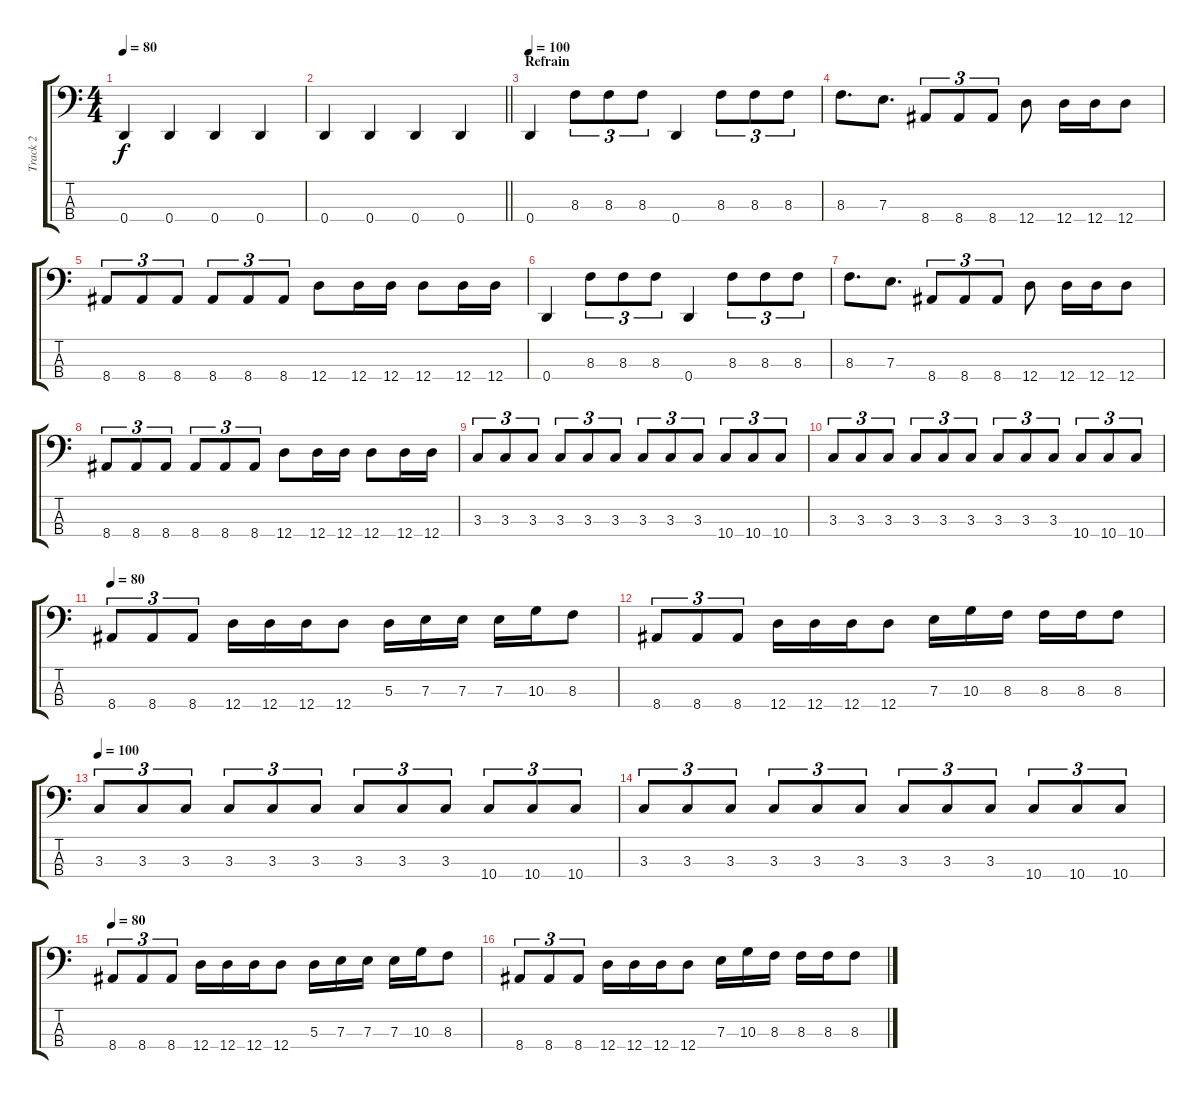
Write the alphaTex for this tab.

\track ("Track 2" "Track 2") {instrument electricbassfinger}
\staff {score tabs}
\tuning (G2 D2 A1 D1) {hide}
\ts (4 4)
\tempo 80
\clef f4
\ks c
0.4.4{dy f} 0.4.4 0.4.4 0.4.4 |
\barLineRight lightlight
0.4.4 0.4.4 0.4.4 0.4.4 |
\section ("" "Refrain")
\tempo 100
0.4.4 8.3.8{tu (3 2)} 8.3.8{tu (3 2)} 8.3.8{tu (3 2)} 0.4.4 8.3.8{tu (3 2)} 8.3.8{tu (3 2)} 8.3.8{tu (3 2)} |
8.3.8{d} 7.3.8{d} 8.4.8{tu (3 2)} 8.4.8{tu (3 2)} 8.4.8{tu (3 2)} 12.4.8 12.4.16 12.4.16 12.4.8 |
8.4.8{tu (3 2)} 8.4.8{tu (3 2)} 8.4.8{tu (3 2)} 8.4.8{tu (3 2)} 8.4.8{tu (3 2)} 8.4.8{tu (3 2)} 12.4.8 12.4.16 12.4.16 12.4.8 12.4.16 12.4.16 |
0.4.4 8.3.8{tu (3 2)} 8.3.8{tu (3 2)} 8.3.8{tu (3 2)} 0.4.4 8.3.8{tu (3 2)} 8.3.8{tu (3 2)} 8.3.8{tu (3 2)} |
8.3.8{d} 7.3.8{d} 8.4.8{tu (3 2)} 8.4.8{tu (3 2)} 8.4.8{tu (3 2)} 12.4.8 12.4.16 12.4.16 12.4.8 |
8.4.8{tu (3 2)} 8.4.8{tu (3 2)} 8.4.8{tu (3 2)} 8.4.8{tu (3 2)} 8.4.8{tu (3 2)} 8.4.8{tu (3 2)} 12.4.8 12.4.16 12.4.16 12.4.8 12.4.16 12.4.16 |
3.3.8{tu (3 2)} 3.3.8{tu (3 2)} 3.3.8{tu (3 2)} 3.3.8{tu (3 2)} 3.3.8{tu (3 2)} 3.3.8{tu (3 2)} 3.3.8{tu (3 2)} 3.3.8{tu (3 2)} 3.3.8{tu (3 2)} 10.4.8{tu (3 2)} 10.4.8{tu (3 2)} 10.4.8{tu (3 2)} |
3.3.8{tu (3 2)} 3.3.8{tu (3 2)} 3.3.8{tu (3 2)} 3.3.8{tu (3 2)} 3.3.8{tu (3 2)} 3.3.8{tu (3 2)} 3.3.8{tu (3 2)} 3.3.8{tu (3 2)} 3.3.8{tu (3 2)} 10.4.8{tu (3 2)} 10.4.8{tu (3 2)} 10.4.8{tu (3 2)} |
\tempo 80
8.4.8{tu (3 2)} 8.4.8{tu (3 2)} 8.4.8{tu (3 2)} 12.4.16 12.4.16 12.4.16 12.4.8 5.3.16 7.3.16 7.3.16 7.3.16 10.3.16 8.3.8 |
8.4.8{tu (3 2)} 8.4.8{tu (3 2)} 8.4.8{tu (3 2)} 12.4.16 12.4.16 12.4.16 12.4.8 7.3.16 10.3.16 8.3.16 8.3.16 8.3.16 8.3.8 |
\tempo 100
3.3.8{tu (3 2)} 3.3.8{tu (3 2)} 3.3.8{tu (3 2)} 3.3.8{tu (3 2)} 3.3.8{tu (3 2)} 3.3.8{tu (3 2)} 3.3.8{tu (3 2)} 3.3.8{tu (3 2)} 3.3.8{tu (3 2)} 10.4.8{tu (3 2)} 10.4.8{tu (3 2)} 10.4.8{tu (3 2)} |
3.3.8{tu (3 2)} 3.3.8{tu (3 2)} 3.3.8{tu (3 2)} 3.3.8{tu (3 2)} 3.3.8{tu (3 2)} 3.3.8{tu (3 2)} 3.3.8{tu (3 2)} 3.3.8{tu (3 2)} 3.3.8{tu (3 2)} 10.4.8{tu (3 2)} 10.4.8{tu (3 2)} 10.4.8{tu (3 2)} |
\tempo 80
8.4.8{tu (3 2)} 8.4.8{tu (3 2)} 8.4.8{tu (3 2)} 12.4.16 12.4.16 12.4.16 12.4.8 5.3.16 7.3.16 7.3.16 7.3.16 10.3.16 8.3.8 |
8.4.8{tu (3 2)} 8.4.8{tu (3 2)} 8.4.8{tu (3 2)} 12.4.16 12.4.16 12.4.16 12.4.8 7.3.16 10.3.16 8.3.16 8.3.16 8.3.16 8.3.8
